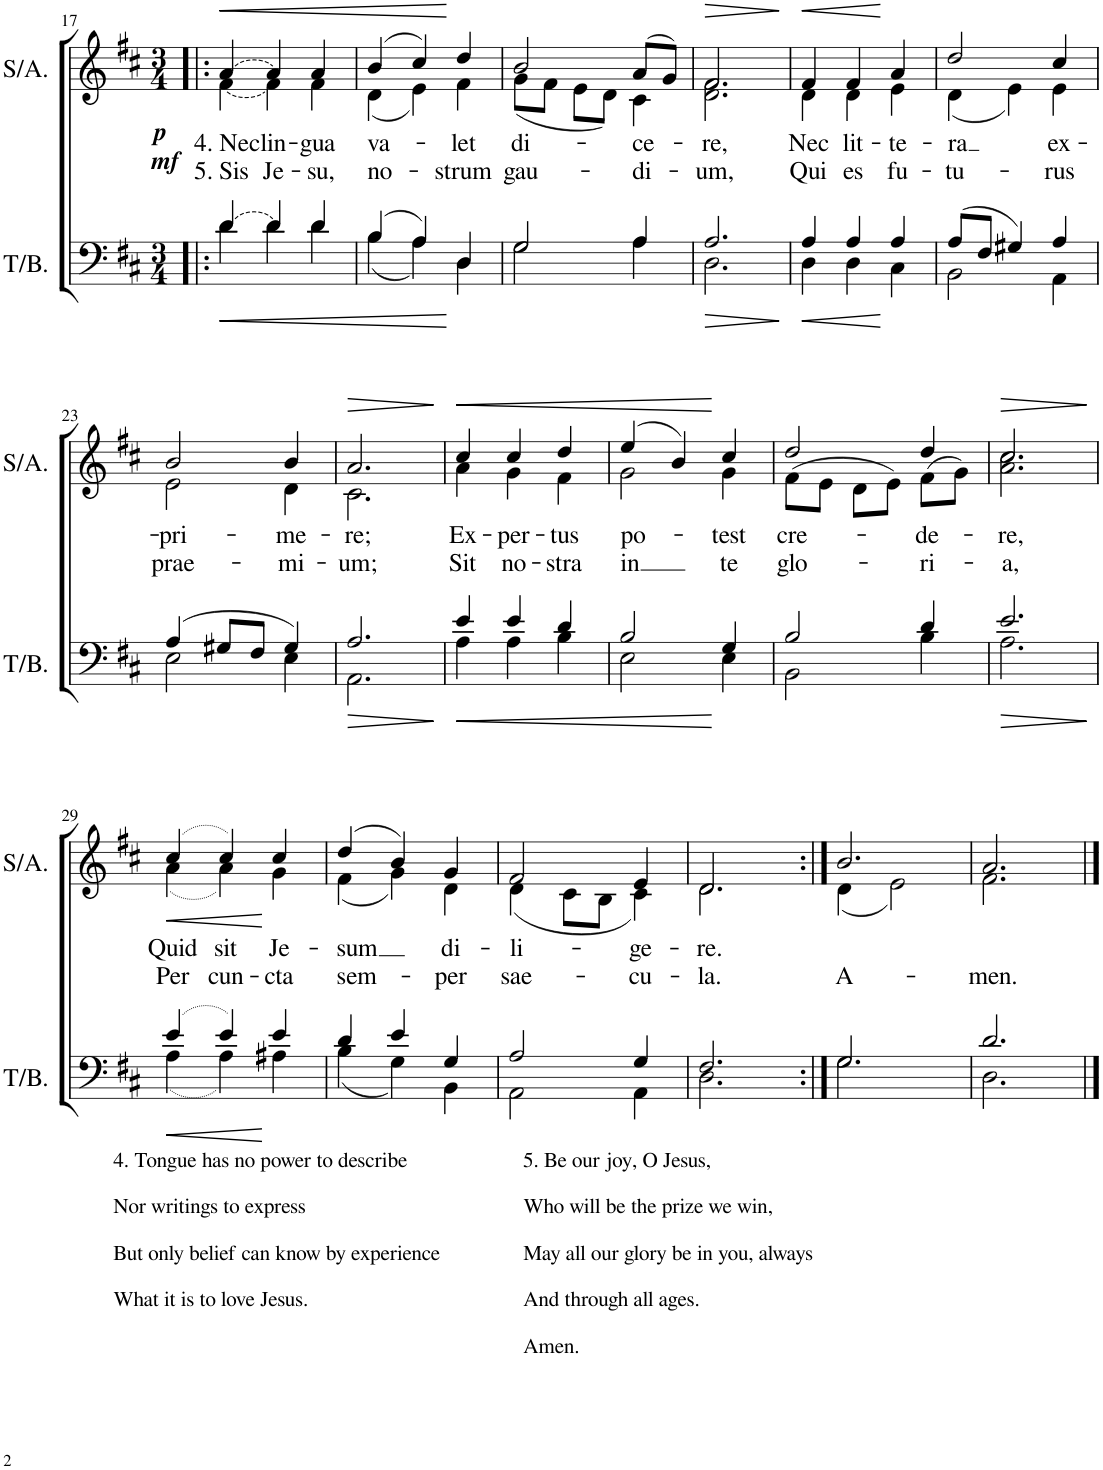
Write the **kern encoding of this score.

**kern	**dynam	**kern	**text	**text	**dynam
*part2	*part2	*part1	*part1	*part1	*part1
*staff2	*staff2	*staff1	*staff1	*staff1	*staff1
*I"Tenor/Bass	*	*I"Soprano/Alto	*	*	*
*I'T/B.	*	*I'S/A.	*	*	*
!!LO:PB:g=z
*clefF4	*	*clefG2	*	*	*
*k[f#c#]	*	*k[f#c#]	*	*	*
*M3/4	*	*M3/4	*	*	*
=17!|:	=17!|:	=17!|:	=17!|:	=17!|:	=17!|:
*	*	*^	*	*	*
!LO:TX:a:Bi:t=mf	!	!	!	!	!	!
!LO:TX:a:Bi:t=p	!	!	!	!	!	!
!LO:T:dash	!LO:HP:b	!LO:T:dash	!LO:T:dash	!LO:LY:b	!LO:LY:b	!LO:HP:b
*^	*	*	*	*	*	*
[>4d/	4d\	<	[>4a/	[<4f#\	4. Nec	5. Sis	<
!	!	!	!	!	!LO:LY:b	!LO:LY:b	!
4d/]	4d\	.	4a/]	4f#\]	lin-	Je-	.
!	!	!	!	!	!LO:LY:b	!LO:LY:b	!
4d/	4d\	.	4a/	4f#\	-gua	-su,	.
=18	=18	=18	=18	=18	=18	=18	=18
!	!	!	!	!	!LO:LY:b	!LO:LY:b	!
(>4B/	(<4B\	.	(>4b/	(<4d\	va-	no-	.
4A/)	4A\)	.	4cc#/)	4e\)	.	.	.
!	!	!	!	!	!LO:LY:b	!LO:LY:b	!
4D/	4D\	[	4dd/	4f#\	-let	-strum	[
=19	=19	=19	=19	=19	=19	=19	=19
!	!	!	!	!	!LO:LY:b	!LO:LY:b	!
2G/	2G\	.	2b/	(<8g\L	di-	gau-	.
.	.	.	.	8f#\J	.	.	.
.	.	.	.	8e\L	.	.	.
.	.	.	.	8d\J)	.	.	.
!	!	!	!	!	!LO:LY:b	!LO:LY:b	!
4A/	4A\	.	(>8a/L	4c#\	-ce-	-di-	.
.	.	.	8g/J)	.	.	.	.
=20	=20	=20	=20	=20	=20	=20	=20
!	!	!LO:HP:b	!	!	!LO:LY:b	!LO:LY:b	!LO:HP:b
2.A/	2.D\	>	2.f#/	2.d\ 2.f#\	-re,	-um,	>
*v	*v	*	*	*	*	*	*
*	*	*v	*v	*	*	*
.	]	.	.	.	]
=21	=21	=21	=21	=21	=21
!	!LO:HP:b	!	!LO:LY:b	!LO:LY:b	!LO:HP:b
*^	*	*^	*	*	*
4A/	4D\	<	4f#/	4d\	Nec	Qui	<
!	!	!	!	!	!LO:LY:b	!LO:LY:b	!
4A/	4D\	.	4f#/	4d\	lit-	es	.
!	!	!	!	!	!LO:LY:b	!LO:LY:b	!
4A/	4C#\	[	4a/	4e\	-te-	fu-	[
=22	=22	=22	=22	=22	=22	=22	=22
!	!	!	!	!	!LO:LY:b	!LO:LY:b	!
(>8A/L	2BB\	.	2dd/	(<4d\	-ra	-tu-	.
8F#/J	.	.	.	.	.	.	.
4G#X/)	.	.	.	4e\)	.	.	.
!	!	!	!	!	!LO:LY:b	!LO:LY:b	!
4A/	4AA\	.	4cc#/	4e\	ex-	-rus	.
!!LO:LB:g=z	!!
=23	=23	=23	=23	=23	=23	=23	=23
!	!	!	!	!	!LO:LY:b	!LO:LY:b	!
(>4A/	2E\	.	2b/	2e\	-pri-	prae-	.
8G#X/L	.	.	.	.	.	.	.
8F#/J	.	.	.	.	.	.	.
!	!	!	!	!	!LO:LY:b	!LO:LY:b	!
4G#/)	4E\	.	4b/	4d\	-me-	-mi-	.
=24	=24	=24	=24	=24	=24	=24	=24
!	!	!LO:HP:b	!	!	!LO:LY:b	!LO:LY:b	!LO:HP:b
2.A/	2.AA\	>	2.a/	2.c#\	-re;	-um;	>
*v	*v	*	*	*	*	*	*
*	*	*v	*v	*	*	*
.	]	.	.	.	]
=25	=25	=25	=25	=25	=25
!	!LO:HP:b	!	!LO:LY:b	!LO:LY:b	!LO:HP:b
*^	*	*^	*	*	*
4e/	4A\	<	4cc#/	4a\	Ex-	Sit	<
!	!	!	!	!	!LO:LY:b	!LO:LY:b	!
4e/	4A\	.	4cc#/	4g\	-per-	no-	.
!	!	!	!	!	!LO:LY:b	!LO:LY:b	!
4d/	4B\	.	4dd/	4f#\	-tus	-stra	.
=26	=26	=26	=26	=26	=26	=26	=26
!	!	!	!	!	!LO:LY:b	!LO:LY:b	!
2B/	2E\	.	(>4ee/	2g\	po-	in	.
.	.	.	4b/)	.	.	.	.
!	!	!	!	!	!LO:LY:b	!LO:LY:b	!
4G/	4E\	[	4cc#/	4g\	-test	te	[
=27	=27	=27	=27	=27	=27	=27	=27
!	!	!	!	!	!LO:LY:b	!LO:LY:b	!
2B/	2BB\	.	2dd/	(>8f#\L	cre-	glo-	.
.	.	.	.	8e\J	.	.	.
.	.	.	.	8d\L	.	.	.
.	.	.	.	8e\J)	.	.	.
!	!	!	!	!	!LO:LY:b	!LO:LY:b	!
4d/	4B\	.	4dd/	(>8f#\L	-de-	-ri-	.
.	.	.	.	8g\J)	.	.	.
=28	=28	=28	=28	=28	=28	=28	=28
!	!	!LO:HP:b	!	!	!LO:LY:b	!LO:LY:b	!LO:HP:b
2.e/	2.A\	>	2.cc#/	2.a\ 2.cc#\	-re,	-a,	>
*v	*v	*	*	*	*	*	*
*	*	*v	*v	*	*	*
.	]	.	.	.	]
!!LO:LB:g=z
=29	=29	=29	=29	=29	=29
!LO:TX:b:t=4. Tongue has no power to describe	!	!	!	!	!
!LO:TX:b:t=Nor writings to express	!	!	!	!	!
!LO:TX:b:t=But only belief can know by experience	!	!	!	!	!
!LO:TX:b:t=What it is to love Jesus.	!	!	!	!	!
!	!LO:HP:b	!	!LO:LY:b	!LO:LY:b	!LO:HP:b
*^	*	*^	*	*	*
(4e/	(4A\	<	(4cc#/	(4a\	Quid	Per	<
!	!	!	!	!	!LO:LY:b	!LO:LY:b	!
4e/)	4A\)	.	4cc#/)	4a\)	sit	cun-	.
!	!	!	!	!	!LO:LY:b	!LO:LY:b	!
4e/	4A#X\	[	4cc#/	4g\	Je-	-cta	[
=30	=30	=30	=30	=30	=30	=30	=30
!	!	!	!	!	!LO:LY:b	!LO:LY:b	!
4d/	(<4B\	.	(>4dd/	(<4f#\	-sum	sem-	.
4e/	4G\)	.	4b/)	4g\)	.	.	.
!	!	!	!	!	!LO:LY:b	!LO:LY:b	!
4G/	4BB\	.	4g/	4d\	di-	-per	.
=31	=31	=31	=31	=31	=31	=31	=31
!	!	!	!	!	!LO:LY:b	!LO:LY:b	!
2A/	2AA\	.	2f#/	(<4d\	-li-	sae-	.
.	.	.	.	8c#\L	.	.	.
.	.	.	.	8B\J	.	.	.
!LO:TX:b:t=5. Be our joy, O Jesus,	!	!	!	!	!	!	!
!LO:TX:b:t=Who will be the prize we win,	!	!	!	!	!	!	!
!LO:TX:b:t=May all our glory be in you, always	!	!	!	!	!	!	!
!LO:TX:b:t=And through all ages.	!	!	!	!	!	!	!
!LO:TX:b:t=Amen.	!	!	!	!	!	!	!
!	!	!	!	!	!LO:LY:b	!LO:LY:b	!
4G/	4AA\	.	4e/	4c#\)	-ge-	-cu-	.
=32	=32	=32	=32	=32	=32	=32	=32
!	!	!	!	!	!LO:LY:b	!LO:LY:b	!
2.F#/	2.D\	.	2.d/	2.d\	-re.	-la.	.
=33:|!	=33:|!	=33:|!	=33:|!	=33:|!	=33:|!	=33:|!	=33:|!
!	!	!	!	!	!	!LO:LY:b	!
2.G/	2.G\	.	2.b/	(4d\	.	A-	.
.	.	.	.	2e\)	.	.	.
=34	=34	=34	=34	=34	=34	=34	=34
!	!	!	!	!	!	!LO:LY:b	!
2.d/	2.D\	.	2.a/	2.f#\	.	-men.	.
*v	*v	*	*	*	*	*	*
*	*	*v	*v	*	*	*
==	==	==	==	==	==
*-	*-	*-	*-	*-	*-
